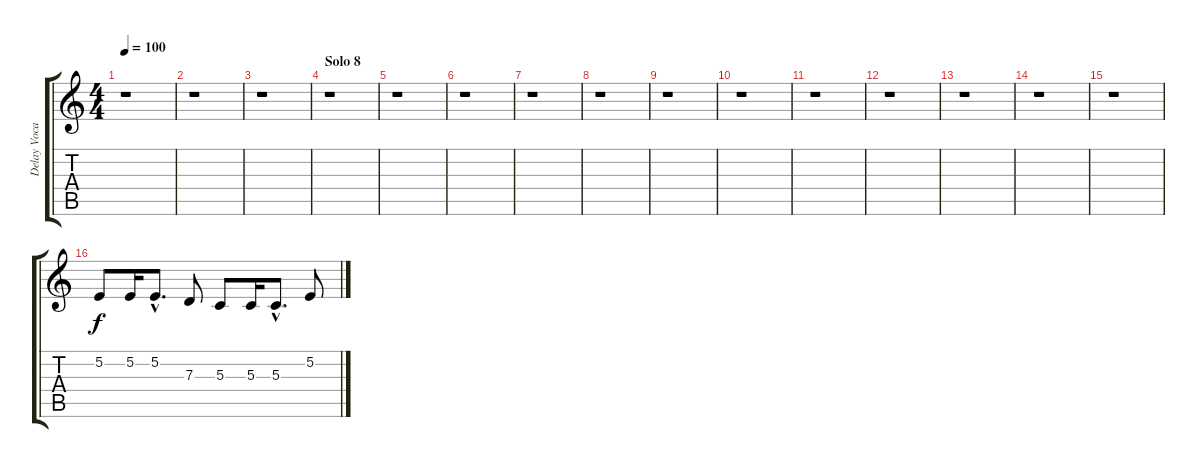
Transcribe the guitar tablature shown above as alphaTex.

\track ("Delay Vocals" "Delay Voca") {instrument pad8sweep}
\staff {score tabs}
\tuning (E4 B3 G3 D3 A2 E2) {hide}
\ts (4 4)
\tempo 100
\clef g2
\ks c
r.1{dy f} |
r.1 |
r.1 |
\section ("" "Solo 8")
r.1 |
r.1 |
r.1 |
r.1 |
\section ("" "")
r.1 |
r.1 |
r.1 |
r.1 |
r.1 |
r.1 |
r.1 |
r.1 |
\section ("" "")
5.2.8 5.2.16 5.2{hac}.8{d} 7.3.8 5.3.8 5.3.16 5.3{hac}.8{d} 5.2.8
